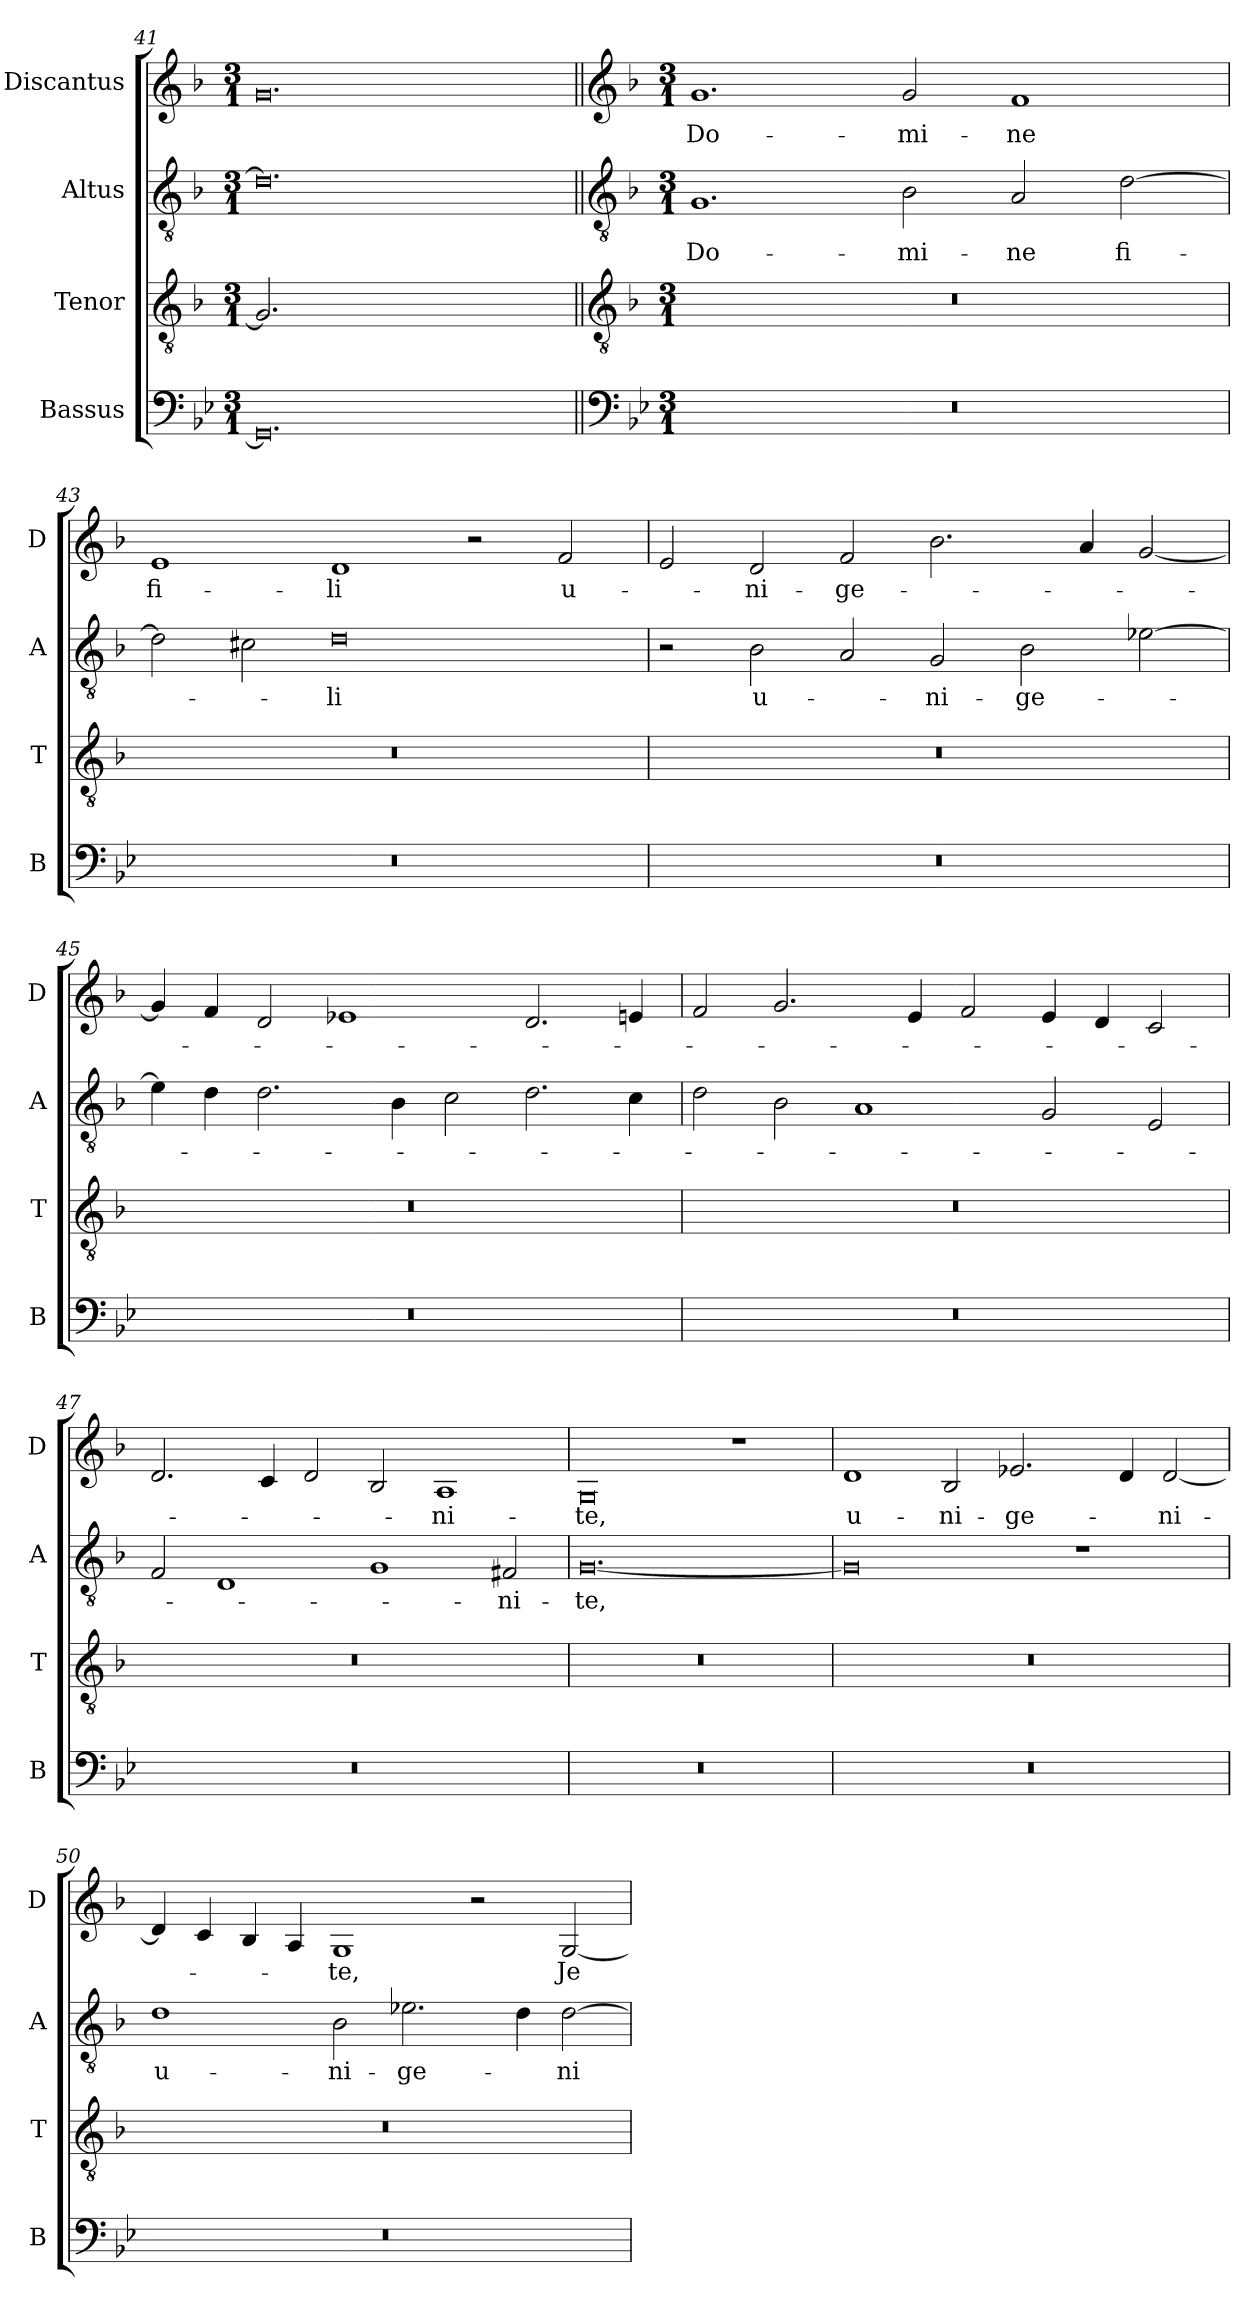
**kern	**kern	**kern	**text	**kern	**text
*part4	*part3	*part2	*part2	*part1	*part1
*staff4	*staff3	*staff2	*staff2	*staff1	*staff1
*I"Bassus	*I"Tenor	*I"Altus	*	*I"Discantus	*
*I'B	*I'T	*I'A	*	*I'D	*
*clefF4	*clefGv2	*clefGv2	*	*clefG2	*
*k[b-e-]	*k[b-]	*k[b-]	*	*k[b-]	*
*M3/1	*M3/1	*M3/1	*	*M3/1	*
=41	=41	=41	=41	=41	=41
!	!LO:N:vis=2.	!	!	!	!
0.GG]	0.G]	0.d]	.	0.g	.
!!LO:LB:g=z
=42||	=42||	=42||	=42||	=42||	=42||
*clefF4	*clefGv2	*clefGv2	*	*clefG2	*
*k[b-e-]	*k[b-]	*k[b-]	*	*k[b-]	*
*M3/1	*M3/1	*M3/1	*	*M3/1	*
*	*	*	*	*MM300	*
0.r	0.r	1.G	Do-	1.g	Do-
.	.	2B-	-mi-	2g	-mi-
.	.	2A	-ne	1f	-ne
.	.	[2d	fi-	.	.
=43	=43	=43	=43	=43	=43
0.r	0.r	2d]	.	1e	fi-
.	.	2c#X	.	.	.
.	.	0d	-li	1d	-li
.	.	.	.	2r	.
.	.	.	.	2f	u-
=44	=44	=44	=44	=44	=44
0.r	0.r	2r	.	2e	.
.	.	2B-	u-	2d	-ni-
.	.	2A	.	2f	-ge-
.	.	2G	-ni-	2.b-	.
.	.	2B-	-ge-	.	.
.	.	.	.	4a	.
.	.	[2e-X	.	[2g	.
=45	=45	=45	=45	=45	=45
0.r	0.r	4e-]	.	4g]	.
.	.	4d	.	4f	.
.	.	2.d	.	2d	.
.	.	.	.	1e-X	.
.	.	4B-	.	.	.
.	.	2c	.	.	.
.	.	2.d	.	2.d	.
.	.	4c	.	4en	.
=46	=46	=46	=46	=46	=46
0.r	0.r	2d	.	2f	.
.	.	2B-	.	2.g	.
.	.	1A	.	.	.
.	.	.	.	4e	.
.	.	.	.	2f	.
.	.	2G	.	4e	.
.	.	.	.	4d	.
.	.	2E	.	2c	.
=47	=47	=47	=47	=47	=47
0.r	0.r	2F	.	2.d	.
.	.	1D	.	.	.
.	.	.	.	4c	.
.	.	.	.	2d	.
.	.	1G	.	2B-	.
.	.	.	.	1A	-ni-
.	.	2F#X	-ni-	.	.
=48	=48	=48	=48	=48	=48
0.r	0.r	[0.G	-te,	0G	-te,
.	.	.	.	1r	.
=49	=49	=49	=49	=49	=49
0.r	0.r	0G]	.	1d	u-
.	.	.	.	2B-	-ni-
.	.	.	.	2.e-X	-ge-
.	.	1r	.	.	.
.	.	.	.	4d	.
.	.	.	.	[2d	-ni-
=50	=50	=50	=50	=50	=50
0.r	0.r	1d	u-	4d]	.
.	.	.	.	4c	.
.	.	.	.	4B-	.
.	.	.	.	4A	.
.	.	2B-	-ni-	1G	-te,
.	.	2.e-X	-ge-	.	.
.	.	.	.	2r	.
.	.	4d	.	.	.
.	.	[2d	-ni-	[2G	Je-
=	=	=	=	=	=
*-	*-	*-	*-	*-	*-
